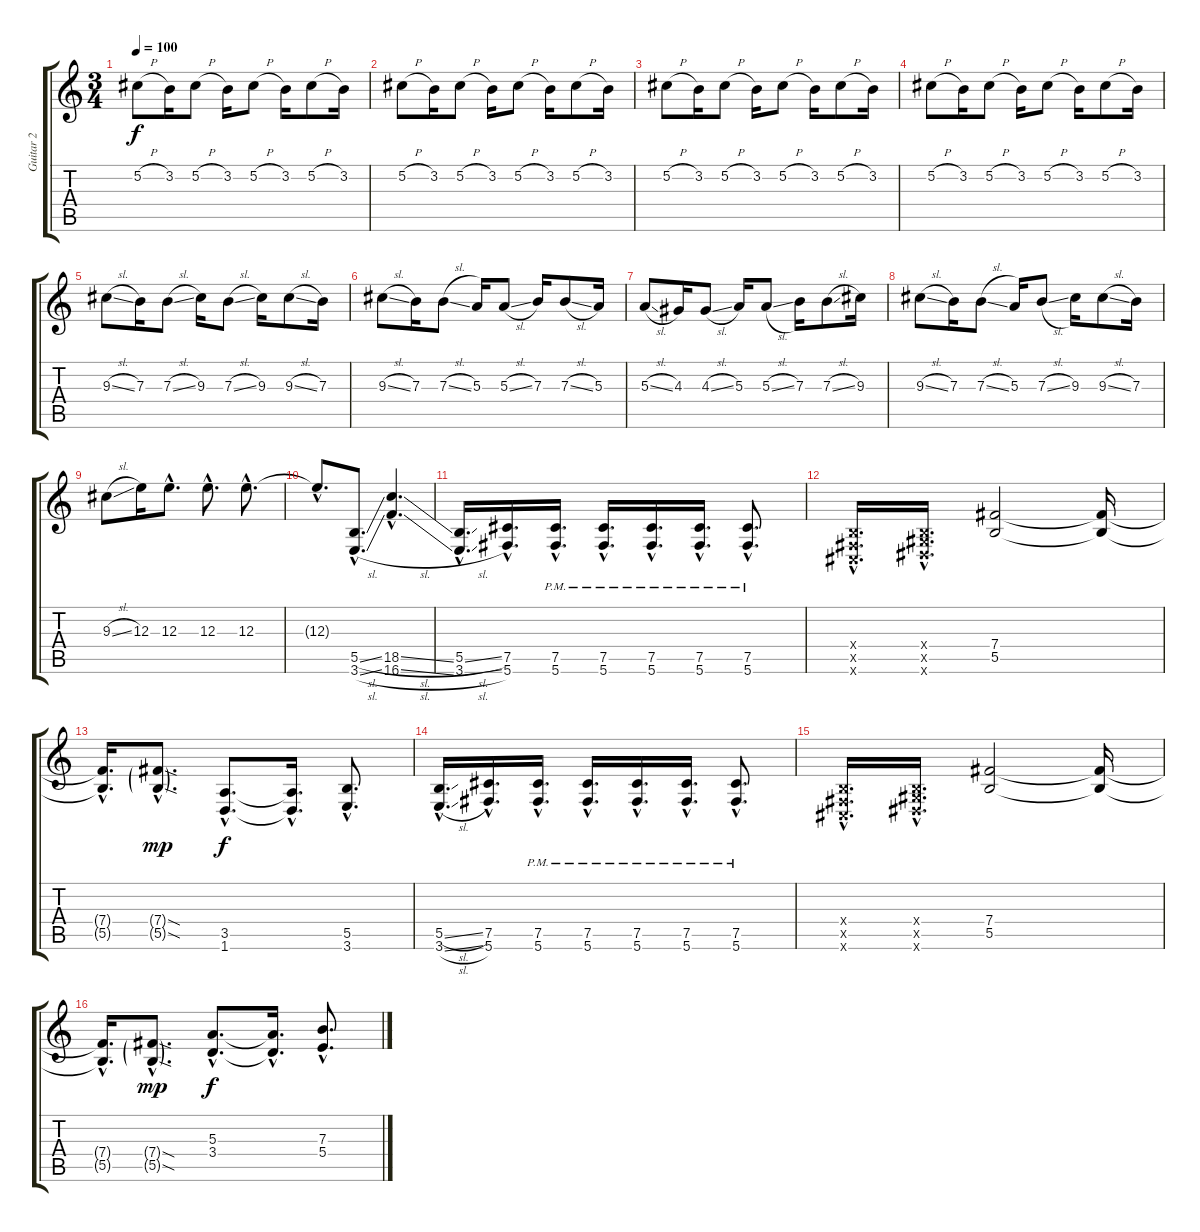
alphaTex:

\track ("Guitar 2" "Guitar 2") {instrument distortionguitar}
\staff {score tabs}
\tuning (Db4 Ab3 E3 B2 Gb2 Db2) {hide}
\ts (3 4)
\tempo 100
\clef g2
\ks c
5.2{h}.8{dy f} 3.2.16 5.2{h}.8 3.2.16 5.2{h}.8 3.2.16 5.2{h}.8 3.2.16 |
5.2{h}.8 3.2.16 5.2{h}.8 3.2.16 5.2{h}.8 3.2.16 5.2{h}.8 3.2.16 |
5.2{h}.8 3.2.16 5.2{h}.8 3.2.16 5.2{h}.8 3.2.16 5.2{h}.8 3.2.16 |
5.2{h}.8 3.2.16 5.2{h}.8 3.2.16 5.2{h}.8 3.2.16 5.2{h}.8 3.2.16 |
9.3{sl}.8{volume 16 balance 8 instrument distortionguitar} 7.3.16 7.3{sl}.8 9.3.16 7.3{sl}.8 9.3.16 9.3{sl}.8 7.3.16 |
9.3{sl}.8 7.3.16 7.3{sl}.8 5.3.16 5.3{sl}.8 7.3.16 7.3{sl}.8 5.3.16 |
5.3{sl}.8 4.3.16 4.3{sl}.8 5.3.16 5.3{sl}.8 7.3.16 7.3{sl}.8 9.3.16 |
9.3{sl}.8 7.3.16 7.3{sl}.8 5.3.16 7.3{sl}.8 9.3.16 9.3{sl}.8 7.3.16 |
9.3{sl}.8 12.3.16 12.3{hac}.8{d} 12.3{hac}.8{d} 12.3{hac}.8{d} |
12.3{hac t}.8{d} (5.5{sl hac} 3.6{sl hac}).8{d balance 0 instrument distortionguitar} (18.5{sl hac} 16.6{sl hac}).4{d} |
(5.5{sl hac} 3.6{sl hac}).16{d volume 14 balance 8} (7.5{hac} 5.6{hac}).16{d} (7.5{hac pm} 5.6{hac}).16{d} (7.5{hac pm} 5.6{hac}).16{d} (7.5{hac pm} 5.6{hac}).16{d} (7.5{hac pm} 5.6{hac}).16{d} (7.5{hac pm} 5.6{hac}).8{d} |
(0.4{hac x} 0.5{hac x} 0.6{hac x}).16{d} (0.4{hac x} 2.5{hac x} 2.6{hac x}).16{d} (7.4 5.5).2 (7.4{t} 5.5{t}).16 |
(7.4{hac t} 5.5{hac t}).16{d} (7.4{sod g hac} 5.5{sod g hac}).8{d dy mp} (3.5{hac} 1.6{hac}).8{d dy f} (3.5{hac t} 1.6{hac t}).16{d} (5.5{hac} 3.6{hac}).8{d} |
(5.5{sl hac} 3.6{sl hac}).16{d} (7.5{hac} 5.6{hac}).16{d} (7.5{hac pm} 5.6{hac}).16{d} (7.5{hac pm} 5.6{hac}).16{d} (7.5{hac pm} 5.6{hac}).16{d} (7.5{hac pm} 5.6{hac}).16{d} (7.5{hac pm} 5.6{hac}).8{d} |
(0.4{hac x} 0.5{hac x} 0.6{hac x}).16{d} (0.4{hac x} 2.5{hac x} 2.6{hac x}).16{d} (7.4 5.5).2 (7.4{t} 5.5{t}).16 |
(7.4{hac t} 5.5{hac t}).16{d} (7.4{sod g hac} 5.5{sod g hac}).8{d dy mp} (5.3{hac} 3.4{hac}).8{d dy f} (5.3{hac t} 3.4{hac t}).16{d} (7.3{hac} 5.4{hac}).8{d}
